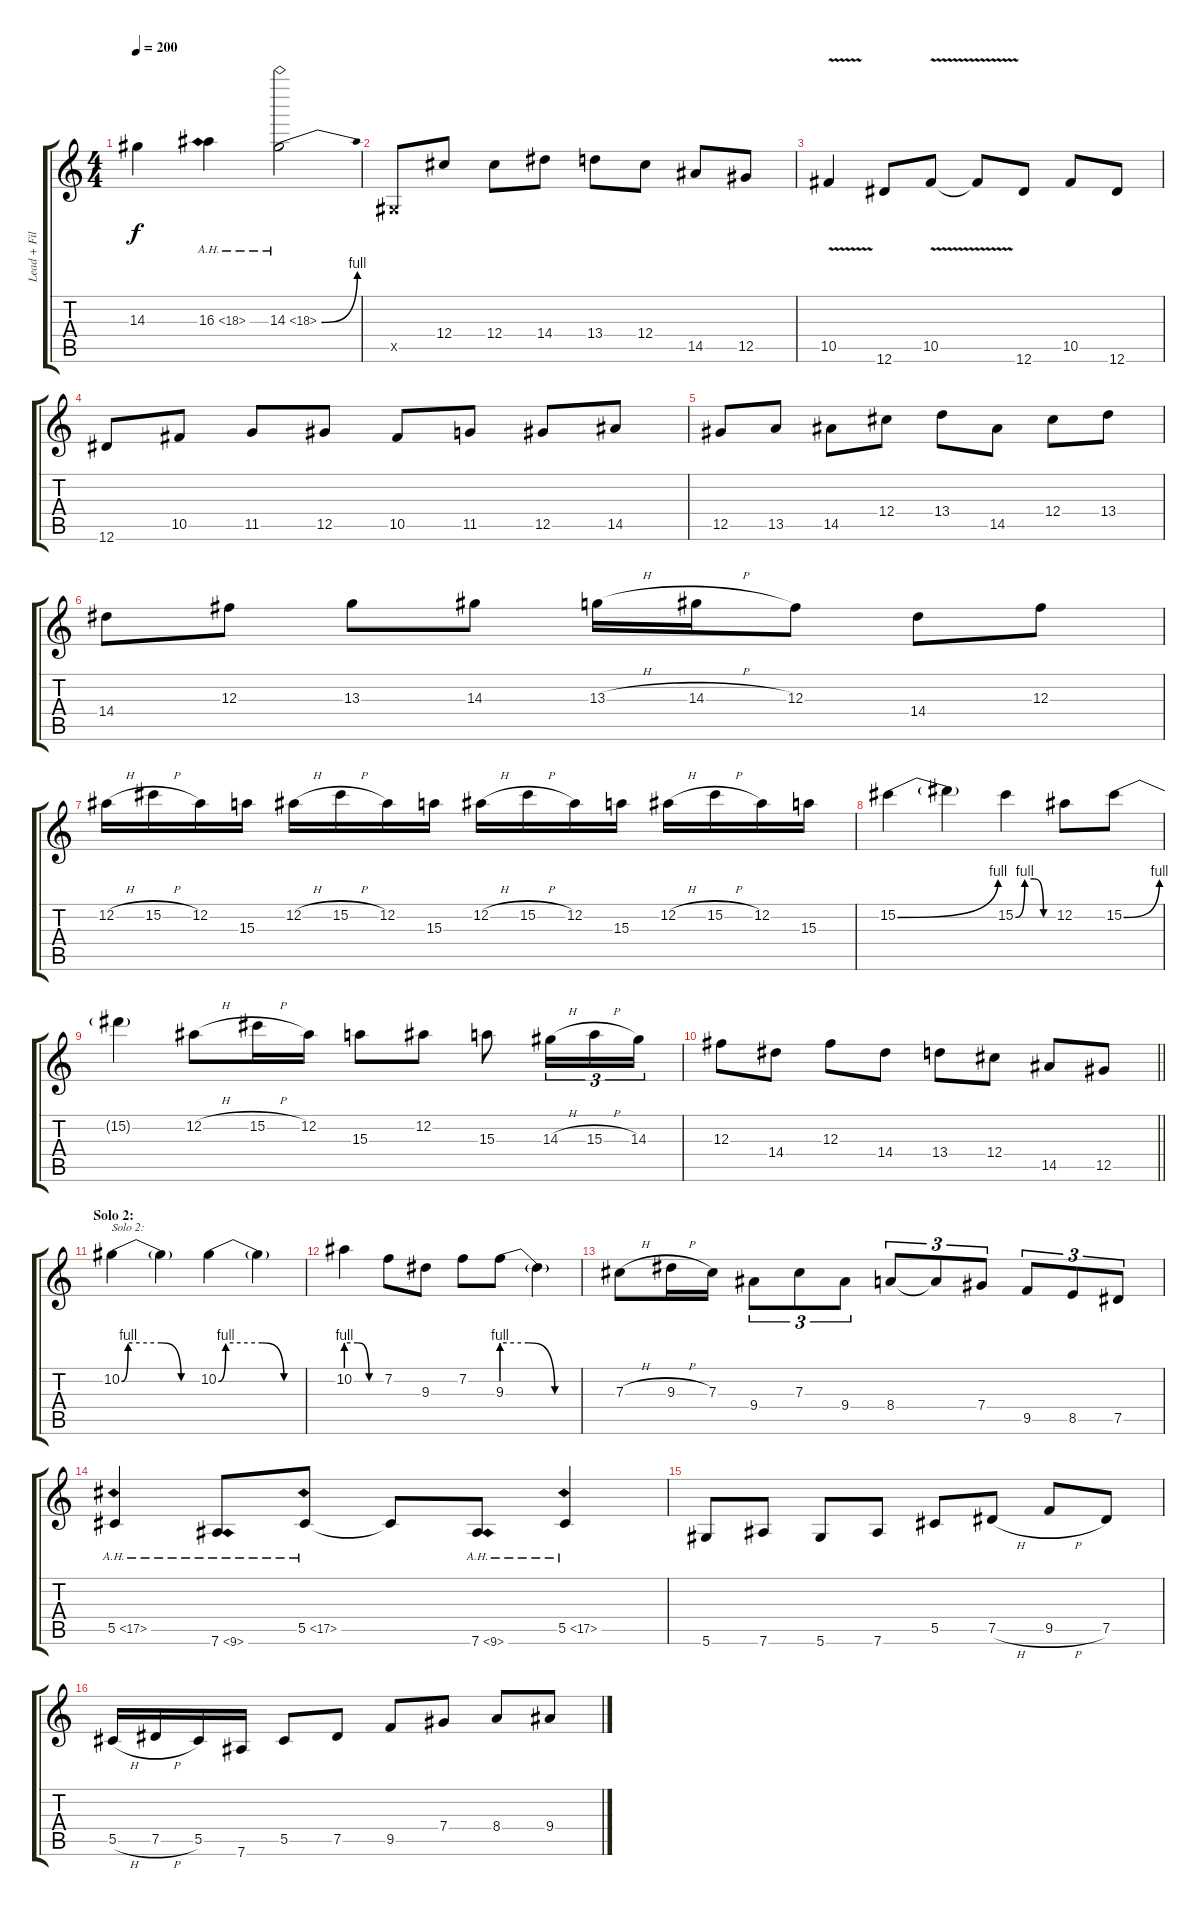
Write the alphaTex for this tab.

\track ("Lead + Fills" "Lead + Fil") {instrument distortionguitar}
\staff {score tabs}
\tuning (Eb4 Bb3 Gb3 Db3 Ab2 Eb2) {hide}
\ts (4 4)
\tempo 200
\clef g2
\ks c
14.3{t}.4{dy f} 16.3{ah 2}.4 14.3{be (bend 0 0 60 4) ah 4}.2 |
0.5{x}.8 12.4.8 12.4.8 14.4.8 13.4.8 12.4.8 14.5.8 12.5.8 |
10.5{v}.4 12.6.8 10.5{v}.8 10.5{t}.8 12.6.8 10.5.8 12.6.8 |
12.6.8 10.5.8 11.5.8 12.5.8 10.5.8 11.5.8 12.5.8 14.5.8 |
12.5.8 13.5.8 14.5.8 12.4.8 13.4.8 14.5.8 12.4.8 13.4.8 |
14.4.8 12.3.8 13.3.8 14.3.8 13.3{h}.16 14.3{h}.16 12.3.8 14.4.8 12.3.8 |
12.2{h}.16 15.2{h}.16 12.2.16 15.3.16 12.2{h}.16 15.2{h}.16 12.2.16 15.3.16 12.2{h}.16 15.2{h}.16 12.2.16 15.3.16 12.2{h}.16 15.2{h}.16 12.2.16 15.3.16 |
15.2{be (bend 0 0 60 4)}.4 15.2{t}.4 15.2{be (custom 0 0 15 4 30 4 45 0 60 0)}.4 12.2.8 15.2{be (bend 0 0 60 4)}.8 |
15.2{t}.4 12.2{h}.8 15.2{h}.16 12.2.16 15.3.8 12.2.8 15.3.8 14.3{h}.16{tu (3 2)} 15.3{h}.16{tu (3 2)} 14.3.16{tu (3 2)} |
\barLineRight lightlight
12.3.8 14.4.8 12.3.8 14.4.8 13.4.8 12.4.8 14.5.8 12.5.8 |
\section ("" "Solo 2:")
10.2{be (custom 0 0 5 4 30 4 45 0 60 0)}.4{txt "Solo 2:"} 10.2{t}.4 10.2{be (custom 0 0 5 4 30 4 45 0 60 0)}.4 10.2{t}.4 |
10.2{be (custom 0 4 20 4 40 0 60 0)}.4 7.2.8 9.3.8 7.2.8 9.3{be (custom 0 4 20 4 40 0 60 0)}.8 9.3{t}.4 |
7.3{h}.8 9.3{h}.16 7.3.16 9.4.8{tu (3 2)} 7.3.8{tu (3 2)} 9.4.8{tu (3 2)} 8.4.8{tu (3 2)} 8.4{t}.8{tu (3 2)} 7.4.8{tu (3 2)} 9.5.8{tu (3 2)} 8.5.8{tu (3 2)} 7.5.8{tu (3 2)} |
5.5{ah 12}.4 7.6{ah 2}.8 5.5{ah 12}.8 5.5{t}.8 7.6{ah 2}.8 5.5{ah 12}.4 |
5.6.8 7.6.8 5.6.8 7.6.8 5.5.8 7.5{h}.8 9.5{h}.8 7.5.8 |
5.5{h}.16 7.5{h}.16 5.5.16 7.6.16 5.5.8 7.5.8 9.5.8 7.4.8 8.4.8 9.4.8
